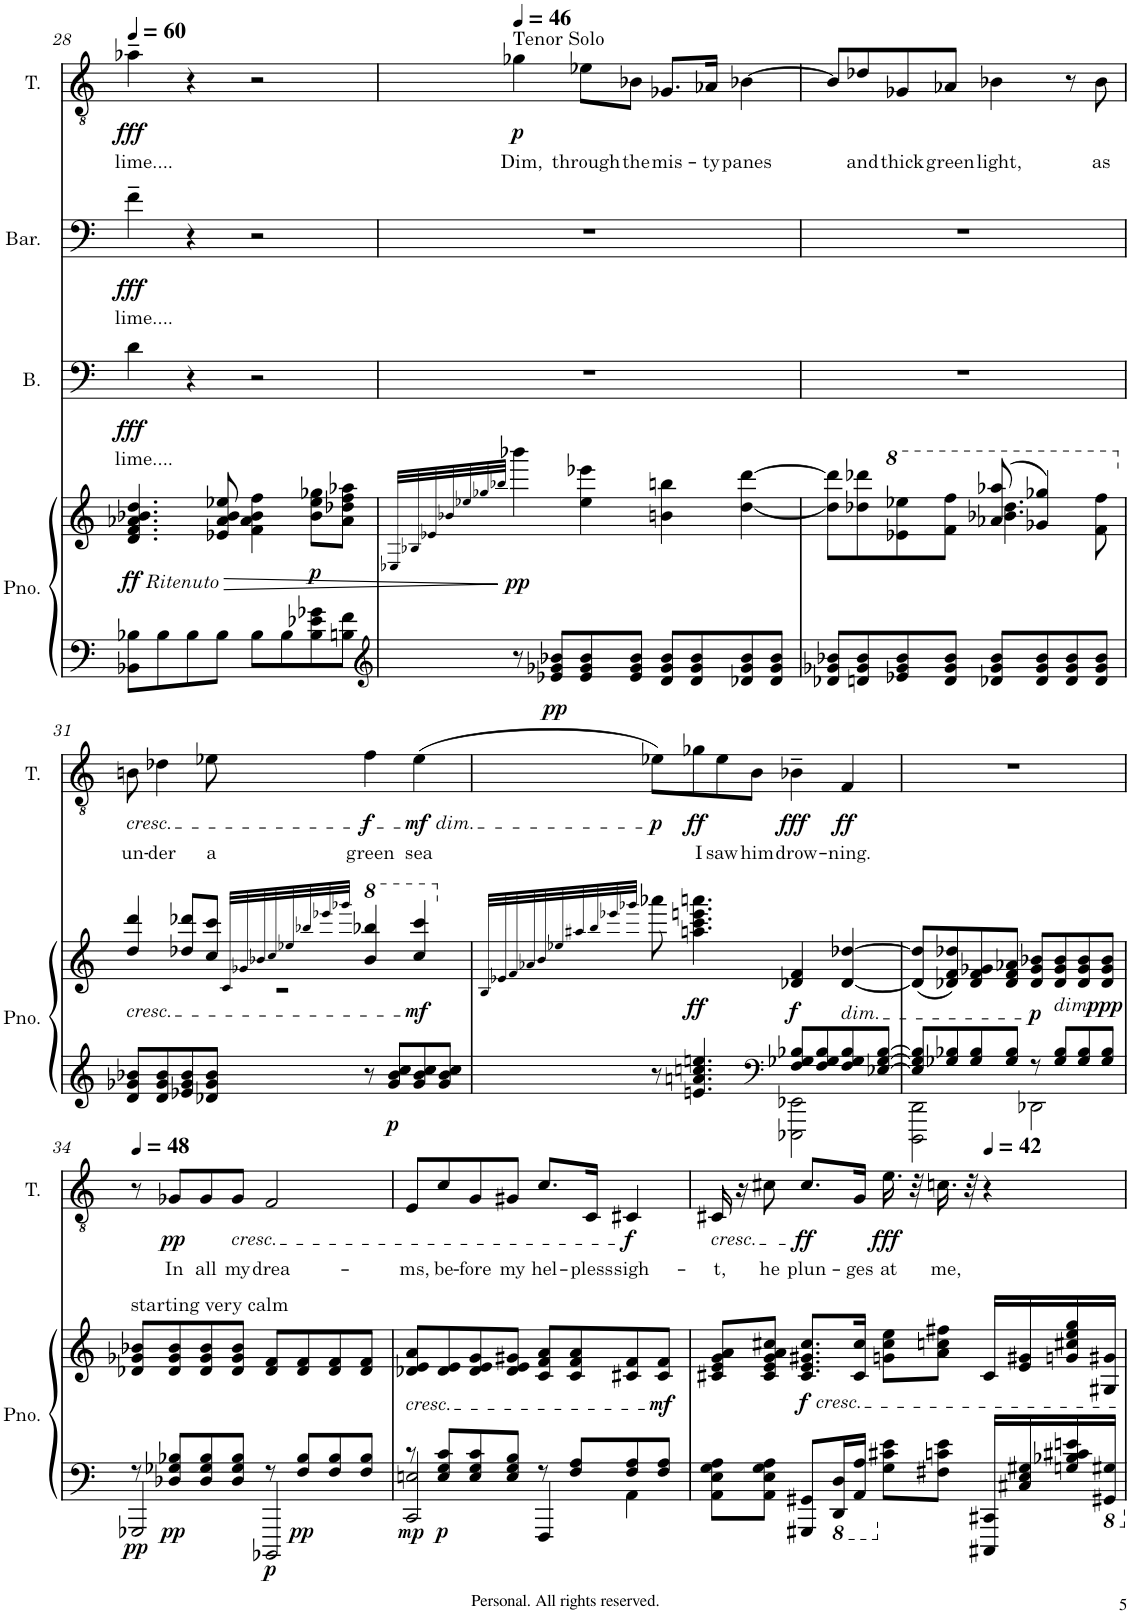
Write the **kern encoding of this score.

**kern	**kern	**dynam	**kern	**text	**dynam	**kern	**text	**dynam	**kern	**text	**dynam
*part4	*part4	*part4	*part3	*part3	*part3	*part2	*part2	*part2	*part1	*part1	*part1
*staff5	*staff4	*staff4/5	*staff3	*staff3	*staff3	*staff2	*staff2	*staff2	*staff1	*staff1	*staff1
*I"Piano	*	*	*I"Bass	*	*	*I"Baritone	*	*	*I"Tenor	*	*
*I'Pno.	*	*	*I'B.	*	*	*I'Bar.	*	*	*I'T.	*	*
!!LO:PB:g=z
*clefF4	*clefG2	*	*clefF4	*	*	*clefF4	*	*	*clefGv2	*	*
*k[]	*k[]	*	*k[]	*	*	*k[]	*	*	*k[]	*	*
*M4/4	*M4/4	*	*M4/4	*	*	*M4/4	*	*	*M4/4	*	*
*MM60	*MM60	*	*MM60	*	*	*MM60	*	*	*MM60	*	*
=28	=28	=28	=28	=28	=28	=28	=28	=28	=28	=28	=28
!	!LO:TX:b:i:t=Ritenuto	!	!	!	!	!	!	!	!	!	!
!	!	!LO:HP:b	!	!LO:LY:b	!	!	!LO:LY:b	!	!	!LO:LY:b	!
!	!	!LO:DY:n=1:b	!	!	!LO:DY:b	!	!	!LO:DY:b	!	!	!LO:DY:b
8BB-X\ 8B-X\L	4.d/ 4.f/ 4.a-X/ 4.b-X/ 4.dd/	> ff	4d\	lime....	fff	4f~\	lime....	fff	4a-X~\	lime....	fff
8B-\	.	.	.	.	.	.	.	.	.	.	.
8B-\	.	.	4r	.	.	4r	.	.	4r	.	.
8B-\J	8e-X/ 8a-/ 8b-/ 8ee-X/	.	.	.	.	.	.	.	.	.	.
8B-\L	4f\ 4a-\ 4b-\ 4ff\	.	2r	.	.	2r	.	.	2r	.	.
8B-\	.	.	.	.	.	.	.	.	.	.	.
!	!	!LO:DY:n=2:b	!	!	!	!	!	!	!	!	!
8B-\ 8e-X\ 8g-X\	8b-\ 8ee-\ 8gg-X\L	p	.	.	.	.	.	.	.	.	.
8Bn\ 8f\J	8a-\ 8dd-X\ 8ff\ 8aa-X\J	.	.	.	.	.	.	.	.	.	.
.	.	]	.	.	.	.	.	.	.	.	.
=29	=29	=29	=29	=29	=29	=29	=29	=29	=29	=29	=29
*clefG2	*	*	*	*	*	*	*	*	*	*	*
*	*	*	*	*	*	*	*	*	*MM46	*	*
.	32qE-X/LLL	.	.	.	.	.	.	.	.	.	.
.	32qB-X/	.	.	.	.	.	.	.	.	.	.
.	32qe-X/	.	.	.	.	.	.	.	.	.	.
.	32qb-X/	.	.	.	.	.	.	.	.	.	.
.	32qee-X/	.	.	.	.	.	.	.	.	.	.
.	32qgg-X/	.	.	.	.	.	.	.	.	.	.
.	32qbb-X/JJJ	.	.	.	.	.	.	.	.	.	.
!	!	!	!	!	!	!	!	!	!LO:TX:a:t=Tenor Solo	!	!
!	!	!LO:DY:b	!	!	!	!	!	!	!	!LO:LY:b	!LO:DY:b
8r	4bbb-X\	pp	1r	.	.	1r	.	.	4g-X\	Dim,	p
!	!	!LO:DY:b=2	!	!	!	!	!	!	!	!	!
8e-X/ 8g-X/ 8b-X/L	.	pp	.	.	.	.	.	.	.	.	.
!	!	!	!	!	!	!	!	!	!	!LO:LY:b	!
8e-/ 8g-/ 8b-/	4ee-\ 4eee-X\	.	.	.	.	.	.	.	8e-X\L	through	.
!	!	!	!	!	!	!	!	!	!	!LO:LY:b	!
8e-/ 8g-/ 8b-/J	.	.	.	.	.	.	.	.	8B-X\J	the	.
!	!	!	!	!	!	!	!	!	!	!LO:LY:b	!
8d/ 8g-/ 8b-/L	4bn\ 4bbn\	.	.	.	.	.	.	.	8.G-X/L	mis-	.
8d/ 8g-/ 8b-/	.	.	.	.	.	.	.	.	.	.	.
!	!	!	!	!	!	!	!	!	!	!LO:LY:b	!
.	.	.	.	.	.	.	.	.	16A-X/Jk	-ty	.
!	!	!	!	!	!	!	!	!	!	!LO:LY:b	!
8d-X/ 8g-/ 8b-/	[4dd\ [>4ddd\	.	.	.	.	.	.	.	[4B-X\	panes	.
8d-/ 8g-/ 8b-/J	.	.	.	.	.	.	.	.	.	.	.
=30	=30	=30	=30	=30	=30	=30	=30	=30	=30	=30	=30
*	*^	*	*	*	*	*	*	*	*	*	*
8d-X/ 8g-X/ 8b-X/L	8dd\] 8ddd\]L	2ryy	.	1r	.	.	1r	.	.	8B-/L]	.	.
!	!	!	!	!	!	!	!	!	!	!	!LO:LY:b	!
8dn/ 8g-/ 8b-/	8dd-X\ 8ddd-X\	.	.	.	.	.	.	.	.	8d-X/	and	.
*	*8va	*	*	*	*	*	*	*	*	*	*	*
!	!	!	!	!	!	!	!	!	!	!	!LO:LY:b	!
8e-X/ 8g-/ 8b-/	8ee-X\ 8eee-X\	.	.	.	.	.	.	.	.	8G-X/	thick	.
!	!	!	!	!	!	!	!	!	!	!	!LO:LY:b	!
8d/ 8g-/ 8b-/J	8ff\ 8fff\J	.	.	.	.	.	.	.	.	8A-X/J	green	.
!	!	!	!	!	!	!	!	!	!	!	!LO:LY:b	!
8d-X/ 8g-/ 8b-/L	(8aa-X/ 8aaa-X/	4.bb-X\ 4.ddd-\	.	.	.	.	.	.	.	4B-X\	light,	.
8d-/ 8g-/ 8b-/	4gg-X/ 4ggg-X/)	.	.	.	.	.	.	.	.	.	.	.
8d-/ 8g-/ 8b-/	.	.	.	.	.	.	.	.	.	8r	.	.
!	!	!	!	!	!	!	!	!	!	!	!LO:LY:b	!
8d-/ 8g-/ 8b-/J	8ff\ 8fff\	8ryy	.	.	.	.	.	.	.	8B-\	as	.
!!LO:LB:g=z
=31	=31	=31	=31	=31	=31	=31	=31	=31	=31	=31	=31	=31
*	*X8va	*	*	*	*	*	*	*	*	*	*	*
!	!	!	!	!	!	!	!	!	!	!LO:TX:b:i:t=cresc.	!	!
!	!LO:TX:b:i:t=cresc.	!	!	!	!	!	!	!	!	!	!	!
!	!	!	!	!	!	!	!	!	!	!	!LO:LY:b	!
8d/ 8g-X/ 8b-X/L	4dd/ 4ddd/	1r	.	1r	.	.	1r	.	.	8Bn\	un-	.
!	!	!	!	!	!	!	!	!	!	!	!LO:LY:b	!
8d/ 8g-/ 8b-/	.	.	.	.	.	.	.	.	.	4d-X\	-der	.
8e-X/ 8g-/ 8b-/	8dd-X/ 8ddd-X/L	.	.	.	.	.	.	.	.	.	.	.
!	!	!	!	!	!	!	!	!	!	!	!LO:LY:b	!
8d-X/ 8g-/ 8b-/J	8cc/ 8ccc/J	.	.	.	.	.	.	.	.	8e-X\	a	.
.	32qcc/LLL	.	.	.	.	.	.	.	.	.	.	.
.	32qgg-X/	.	.	.	.	.	.	.	.	.	.	.
.	32qbb-X/	.	.	.	.	.	.	.	.	.	.	.
.	32qccc/	.	.	.	.	.	.	.	.	.	.	.
.	32qeee-X/	.	.	.	.	.	.	.	.	.	.	.
.	32qbbb-X/	.	.	.	.	.	.	.	.	.	.	.
.	32qeeee-X/	.	.	.	.	.	.	.	.	.	.	.
.	32qgggg-X/JJJ	.	.	.	.	.	.	.	.	.	.	.
!	!	!	!	!	!	!	!	!	!	!	!LO:LY:b	!LO:DY:b
8r	4bb-/ 4bbb-X/	.	.	.	.	.	.	.	.	4f\	green	f
!	!	!	!LO:DY:b=2	!	!	!	!	!	!	!	!	!
8g-/ 8b-/ 8cc/L	.	.	p	.	.	.	.	.	.	.	.	.
!	!	!	!	!	!	!	!	!	!	!LO:TX:b:i:t=dim.	!	!
!	!	!	!LO:DY:b	!	!	!	!	!	!	!	!LO:LY:b	!LO:DY:b
8g-/ 8b-/ 8cc/	4ccc/ 4cccc/	.	mf	.	.	.	.	.	.	(4e-\	sea	mf
8g-/ 8b-/ 8cc/J	.	.	.	.	.	.	.	.	.	.	.	.
*	*v	*v	*	*	*	*	*	*	*	*	*	*
=32	=32	=32	=32	=32	=32	=32	=32	=32	=32	=32	=32
.	32qB/LLL	.	.	.	.	.	.	.	.	.	.
.	32qe-X/	.	.	.	.	.	.	.	.	.	.
.	32qf/	.	.	.	.	.	.	.	.	.	.
.	32qa-X/	.	.	.	.	.	.	.	.	.	.
.	32qb/	.	.	.	.	.	.	.	.	.	.
.	32qee-X/	.	.	.	.	.	.	.	.	.	.
.	32qaa#X/	.	.	.	.	.	.	.	.	.	.
.	32qbb/	.	.	.	.	.	.	.	.	.	.
.	32qeee-X/	.	.	.	.	.	.	.	.	.	.
.	32qggg-X/JJJ	.	.	.	.	.	.	.	.	.	.
*^	*	*	*	*	*	*	*	*	*	*	*
!	!	!	!	!	!	!	!	!	!	!	!	!LO:DY:b
8r	2ryy	8aaa-X\	.	1r	.	.	1r	.	.	8e-X\L)	.	p
!	!	!	!LO:DY:b	!	!	!	!	!	!	!	!LO:LY:b	!LO:DY:b
4.en/ 4.an/ 4.ccn/ 4.een/	.	4.aan\ 4.ccc\ 4.eeen\ 4.aaan\	ff	.	.	.	.	.	.	8g-X\	I	ff
!	!	!	!	!	!	!	!	!	!	!	!LO:LY:b	!
.	.	.	.	.	.	.	.	.	.	8e-\	saw	.
!	!	!	!	!	!	!	!	!	!	!	!LO:LY:b	!
.	.	.	.	.	.	.	.	.	.	8B\J	him	.
*clefF4	*	*	*	*	*	*	*	*	*	*	*	*
!	!	!	!LO:DY:b	!	!	!	!	!	!	!	!LO:LY:b	!LO:DY:b
8F/ 8G-X/ 8B-X/L	2EEE-X\ 2EE-X\	4d-X/ 4f/	f	.	.	.	.	.	.	4B-X~\	drow-	fff
8F/ 8G-/ 8B-/	.	.	.	.	.	.	.	.	.	.	.	.
!	!	!LO:TX:b:i:t=dim.	!	!	!	!	!	!	!	!	!	!
!	!	!	!	!	!	!	!	!	!	!	!LO:LY:b	!LO:DY:b
8F/ 8G-/ 8B-/	.	[4d-/ [4dd-X/	.	.	.	.	.	.	.	4F/	-ning.	ff
[8E-X/ [8G-/ [8B-/J	.	.	.	.	.	.	.	.	.	.	.	.
=33	=33	=33	=33	=33	=33	=33	=33	=33	=33	=33	=33	=33
8E-/] 8G-/] 8B-/]L	2DDD\ 2DD\	(8d-/] 8dd-/]L	.	1r	.	.	1r	.	.	1r	.	.
8G-X/ 8B-X/	.	8d-X/ 8f/ 8dd-X/)	.	.	.	.	.	.	.	.	.	.
8G-/ 8B-/	.	8d-/ 8f/ 8g-X/	.	.	.	.	.	.	.	.	.	.
8G-/ 8B-/J	.	8d-/ 8f/ 8a-X/J	.	.	.	.	.	.	.	.	.	.
!	!	!	!LO:DY:b	!	!	!	!	!	!	!	!	!
8r	2DD-X\	8d-/ 8g-/ 8b-X/L	p	.	.	.	.	.	.	.	.	.
!	!	!LO:TX:b:i:t=dim.	!	!	!	!	!	!	!	!	!	!
8G-/ 8B-/L	.	8d-/ 8g-/ 8b-/	.	.	.	.	.	.	.	.	.	.
8G-/ 8B-/	.	8d-/ 8g-/ 8b-/	.	.	.	.	.	.	.	.	.	.
!	!	!	!LO:DY:b	!	!	!	!	!	!	!	!	!
8G-/ 8B-/J	.	8d-/ 8g-/ 8b-/J	ppp	.	.	.	.	.	.	.	.	.
!!LO:LB:g=z
=34	=34	=34	=34	=34	=34	=34	=34	=34	=34	=34	=34	=34
*	*	*	*	*	*	*	*	*	*	*MM48	*	*
!	!	!LO:TX:a:t=starting very calm	!	!	!	!	!	!	!	!	!	!
!	!	!	!LO:DY:b=2	!	!	!	!	!	!	!	!	!
8r	2GGG-X/	8d-X/ 8g-X/ 8b-X/L	pp	1r	.	.	1r	.	.	8r	.	.
!	!	!	!LO:DY:b=2	!	!	!	!	!	!	!	!LO:LY:b	!LO:DY:b
8D-X/ 8G-X/ 8B-X/L	.	8d-/ 8g-/ 8b-/	pp	.	.	.	.	.	.	8G-X/L	In	pp
!	!	!	!	!	!	!	!	!	!	!	!LO:LY:b	!
8D-/ 8G-/ 8B-/	.	8d-/ 8g-/ 8b-/	.	.	.	.	.	.	.	8G-/	all	.
!	!	!	!	!	!	!	!	!	!	!LO:TX:b:i:t=cresc.	!	!
!	!	!	!	!	!	!	!	!	!	!	!LO:LY:b	!
8D-/ 8G-/ 8B-/J	.	8d-/ 8g-/ 8b-/J	.	.	.	.	.	.	.	8G-/J	my	.
!	!	!	!LO:DY:b=2	!	!	!	!	!	!	!	!LO:LY:b	!
8r	2BBBB-X/	8d-/ 8f/L	p	.	.	.	.	.	.	2F/	drea-	.
!	!	!	!LO:DY:b=2	!	!	!	!	!	!	!	!	!
8F/ 8B-/L	.	8d-/ 8f/	pp	.	.	.	.	.	.	.	.	.
8F/ 8B-/	.	8d-/ 8f/	.	.	.	.	.	.	.	.	.	.
8F/ 8B-/J	.	8d-/ 8f/J	.	.	.	.	.	.	.	.	.	.
=35	=35	=35	=35	=35	=35	=35	=35	=35	=35	=35	=35	=35
!	!	!LO:TX:b:i:t=cresc.	!	!	!	!	!	!	!	!	!	!
!	!	!	!LO:DY:b=2	!	!	!	!	!	!	!	!LO:LY:b	!
8r	2CC/ 2En/	8d-X/ 8e/ 8a/L	mp	1r	.	.	1r	.	.	8E/L	-ms,	.
!	!	!	!LO:DY:b=2	!	!	!	!	!	!	!	!LO:LY:b	!
8E/ 8G/ 8c/L	.	8d-/ 8e/	p	.	.	.	.	.	.	8c/	be-	.
!	!	!	!	!	!	!	!	!	!	!	!LO:LY:b	!
8E/ 8G/ 8c/	.	8d-/ 8e/ 8g/	.	.	.	.	.	.	.	8G/	-fore	.
!	!	!	!	!	!	!	!	!	!	!	!LO:LY:b	!
8E/ 8G/ 8B/J	.	8d-/ 8e/ 8g#X/J	.	.	.	.	.	.	.	8G#X/J	my	.
!	!	!	!	!	!	!	!	!	!	!	!LO:LY:b	!
8r	4FFF/	8c/ 8f/ 8a/L	.	.	.	.	.	.	.	8.c/L	hel-	.
8F/ 8A/L	.	8c/ 8f/ 8a/	.	.	.	.	.	.	.	.	.	.
!	!	!	!	!	!	!	!	!	!	!	!LO:LY:b	!
.	.	.	.	.	.	.	.	.	.	16C/Jk	-pless	.
!	!	!	!	!	!	!	!	!	!	!	!LO:LY:b	!LO:DY:b
8F/ 8A/	4AA\	8c#X/ 8f/	.	.	.	.	.	.	.	4C#X/	sigh-	f
!	!	!	!LO:DY:b	!	!	!	!	!	!	!	!	!
8F/ 8A/J	.	8c#/ 8f/J	mf	.	.	.	.	.	.	.	.	.
*v	*v	*	*	*	*	*	*	*	*	*	*	*
=36	=36	=36	=36	=36	=36	=36	=36	=36	=36	=36	=36
!	!	!	!	!	!	!	!	!	!LO:TX:b:i:t=cresc.	!	!
!	!	!	!	!	!	!	!	!	!	!LO:LY:b	!
8AA\ 8E\ 8G\ 8A\L	8c#X/ 8e/ 8g/ 8a/L	.	1r	.	.	1r	.	.	16C#X/	-t,	.
.	.	.	.	.	.	.	.	.	16r	.	.
!	!	!	!	!	!	!	!	!	!	!LO:LY:b	!
8AA\ 8E\ 8G\ 8A\J	8c#/ 8e/ 8g/ 8a/ 8cc#X/J	.	.	.	.	.	.	.	8c#X\	he	.
!	!LO:TX:b:i:t=cresc.	!	!	!	!	!	!	!	!	!	!
!	!	!LO:DY:b	!	!	!	!	!	!	!	!LO:LY:b	!LO:DY:b
8GGG#X/ 8GG#X/L	8.c#/ 8.e/ 8.g#X/ 8.cc#/L	f	.	.	.	.	.	.	8.c#/L	plun-	ff
*8ba	*	*	*	*	*	*	*	*	*	*	*
16DDD/ 16DD/L	.	.	.	.	.	.	.	.	.	.	.
*X8ba	*	*	*	*	*	*	*	*	*	*	*
!	!	!	!	!	!	!	!	!	!	!LO:LY:b	!
16AA/ 16A/JJ	16c#/ 16cc#/Jk	.	.	.	.	.	.	.	16G/Jk	-ges	.
!	!	!	!	!	!	!	!	!	!	!LO:LY:b	!LO:DY:b
8G\ 8c#X\ 8e\L	8gn\ 8cc#\ 8ee\L	.	.	.	.	.	.	.	16.e\	at	fff
.	.	.	.	.	.	.	.	.	32r	.	.
!	!	!	!	!	!	!	!	!	!	!LO:LY:b	!
8F#X\ 8cn\ 8e\J	8a\ 8ccn\ 8ff#X\J	.	.	.	.	.	.	.	16.cn\	me,	.
.	.	.	.	.	.	.	.	.	32r	.	.
*	*	*	*	*	*	*	*	*	*MM42	*	*
16CCC#X/ 16CC#X/LL	16c#/LL	.	.	.	.	.	.	.	4r	.	.
16C#X/ 16E/ 16G#X/	16e/ 16g#X/	.	.	.	.	.	.	.	.	.	.
16Gn/ 16B-X/ 16c#X/ 16en/	16gn/ 16cc#X/ 16ee/ 16gg/	.	.	.	.	.	.	.	.	.	.
*8ba	*	*	*	*	*	*	*	*	*	*	*
16GGG#X/ 16GG#X/JJ	16G#X/ 16g#X/JJ	.	.	.	.	.	.	.	.	.	.
*X8ba	*	*	*	*	*	*	*	*	*	*	*
=	=	=	=	=	=	=	=	=	=	=	=
*-	*-	*-	*-	*-	*-	*-	*-	*-	*-	*-	*-
